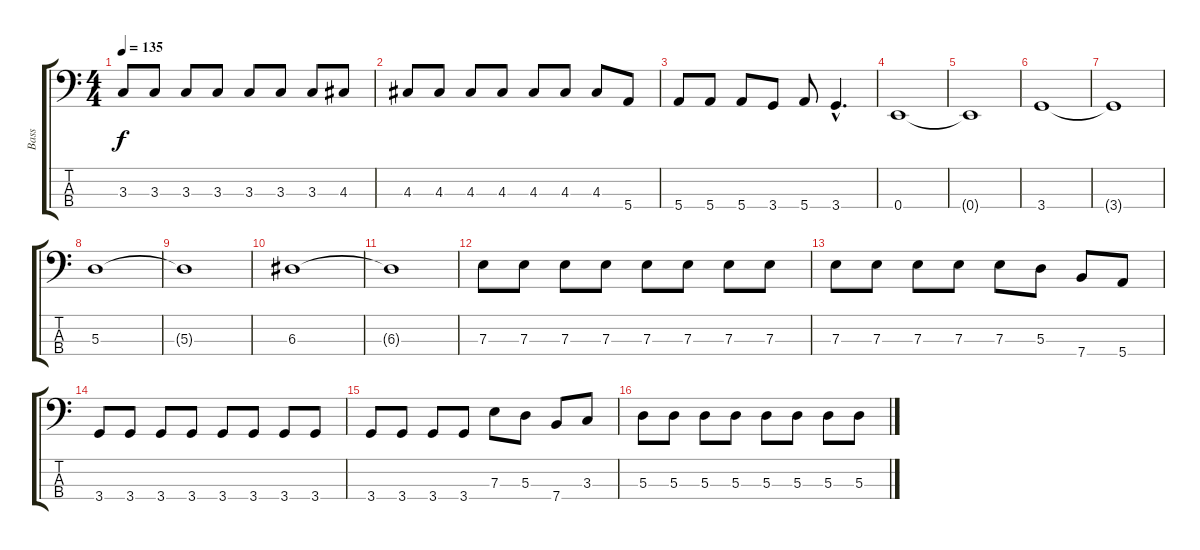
\track ("Bass" "Bass") {instrument electricbassfinger}
\staff {score tabs}
\tuning (G2 D2 A1 E1) {hide}
\ts (4 4)
\tempo 135
\clef f4
\ks c
3.3.8{dy f} 3.3.8 3.3.8 3.3.8 3.3.8 3.3.8 3.3.8 4.3.8 |
4.3.8 4.3.8 4.3.8 4.3.8 4.3.8 4.3.8 4.3.8 5.4.8 |
5.4.8 5.4.8 5.4.8 3.4.8 5.4.8 3.4{hac}.4{d} |
0.4.1 |
0.4{t}.1 |
3.4.1 |
3.4{t}.1 |
5.3.1 |
5.3{t}.1 |
6.3.1 |
6.3{t}.1 |
7.3.8 7.3.8 7.3.8 7.3.8 7.3.8 7.3.8 7.3.8 7.3.8 |
7.3.8 7.3.8 7.3.8 7.3.8 7.3.8 5.3.8 7.4.8 5.4.8 |
3.4.8 3.4.8 3.4.8 3.4.8 3.4.8 3.4.8 3.4.8 3.4.8 |
3.4.8 3.4.8 3.4.8 3.4.8 7.3.8 5.3.8 7.4.8 3.3.8 |
5.3.8 5.3.8 5.3.8 5.3.8 5.3.8 5.3.8 5.3.8 5.3.8
